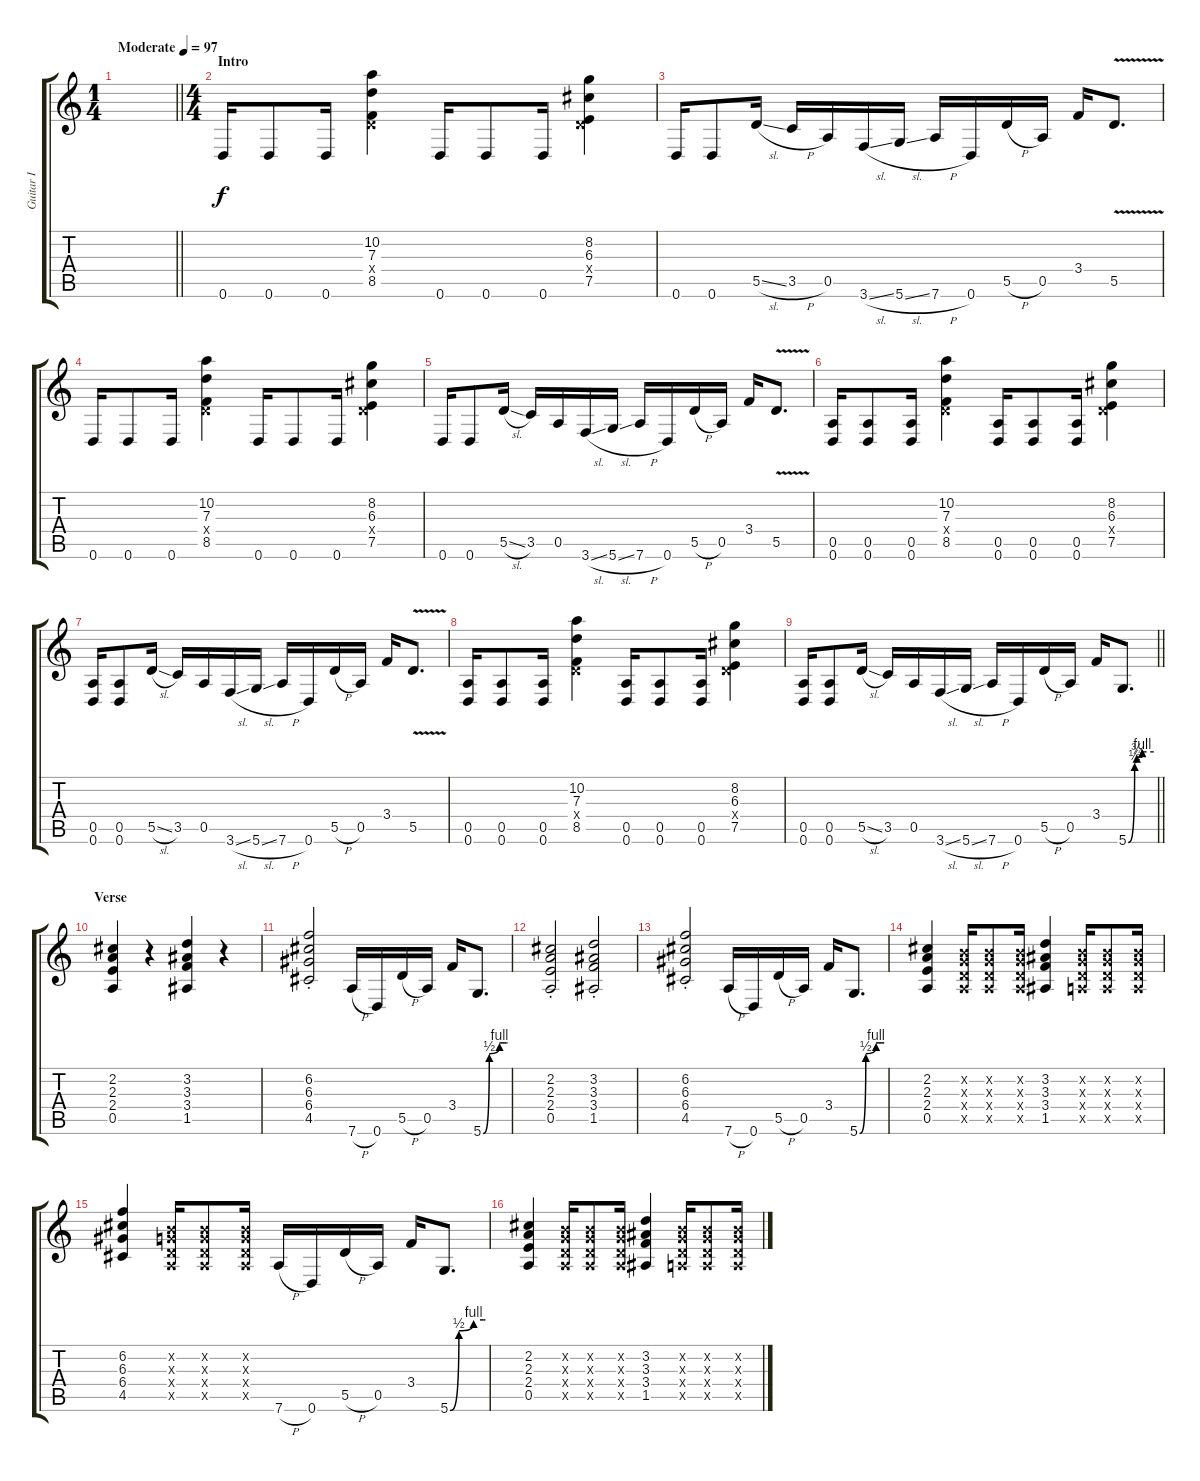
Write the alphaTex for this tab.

\track ("Guitar I" "Guitar I") {instrument overdrivenguitar}
\staff {score tabs}
\tuning (E4 B3 G3 D3 A2 D2) {hide}
\ts (1 4)
\tempo (97 "Moderate")
\clef g2
\barLineRight lightlight
\ks c
|
\ts (4 4)
\section ("" "Intro")
0.6.16 0.6.8 0.6.16 (10.2 7.3 0.4{x} 8.5).4 0.6.16 0.6.8 0.6.16 (8.2 6.3 0.4{x} 7.5).4 |
0.6.16 0.6.8 5.5{sl}.16 3.5{h}.16 0.5.16 3.6{sl}.16 5.6{sl}.16 7.6{h}.16 0.6.16 5.5{h}.16 0.5.16 3.4.16 5.5{v}.8{d} |
0.6.16 0.6.8 0.6.16 (10.2 7.3 0.4{x} 8.5).4 0.6.16 0.6.8 0.6.16 (8.2 6.3 0.4{x} 7.5).4 |
0.6.16 0.6.8 5.5{sl}.16 3.5.16 0.5.16 3.6{sl}.16 5.6{sl}.16 7.6{h}.16 0.6.16 5.5{h}.16 0.5.16 3.4.16 5.5{v}.8{d} |
(0.5 0.6).16 (0.5 0.6).8 (0.5 0.6).16 (10.2 7.3 0.4{x} 8.5).4 (0.5 0.6).16 (0.5 0.6).8 (0.5 0.6).16 (8.2 6.3 0.4{x} 7.5).4 |
(0.5 0.6).16 (0.5 0.6).8 5.5{sl}.16 3.5.16 0.5.16 3.6{sl}.16 5.6{sl}.16 7.6{h}.16 0.6.16 5.5{h}.16 0.5.16 3.4.16 5.5{v}.8{d} |
(0.5 0.6).16 (0.5 0.6).8 (0.5 0.6).16 (10.2 7.3 0.4{x} 8.5).4 (0.5 0.6).16 (0.5 0.6).8 (0.5 0.6).16 (8.2 6.3 0.4{x} 7.5).4 |
\barLineRight lightlight
(0.5 0.6).16 (0.5 0.6).8 5.5{sl}.16 3.5.16 0.5.16 3.6{sl}.16 5.6{sl}.16 7.6{h}.16 0.6.16 5.5{h}.16 0.5.16 3.4.16 5.6{be (custom 0 0 15 2 20 3 29 3 33 4 60 4)}.8{d} |
\section ("" "Verse")
(2.2 2.3 2.4 0.5).4 r.4 (3.2 3.3 3.4 1.5).4 r.4 |
(6.2{st} 6.3{st} 6.4{st} 4.5{st}).2 7.6{h}.16 0.6.16 5.5{h}.16 0.5.16 3.4.16 5.6{be (custom 0 0 15 2 40 4 57 4 60 4)}.8{d} |
(2.2{st} 2.3{st} 2.4{st} 0.5{st}).2 (3.2{st} 3.3{st} 3.4{st} 1.5{st}).2 |
(6.2{st} 6.3{st} 6.4{st} 4.5{st}).2 7.6{h}.16 0.6.16 5.5{h}.16 0.5.16 3.4.16 5.6{be (custom 0 0 15 2 40 4 57 4 60 4)}.8{d} |
(2.2 2.3 2.4 0.5).4 (0.2{x} 0.3{x} 0.4{x} 0.5{x}).16 (0.2{x} 0.3{x} 0.4{x} 0.5{x}).8 (0.2{x} 0.3{x} 0.4{x} 0.5{x}).16 (3.2 3.3 3.4 1.5).4 (0.2{x} 0.3{x} 0.4{x} 0.5{x}).16 (0.2{x} 0.3{x} 0.4{x} 0.5{x}).8 (0.2{x} 0.3{x} 0.4{x} 0.5{x}).16 |
(6.2 6.3 6.4 4.5).4 (0.2{x} 0.3{x} 0.4{x} 0.5{x}).16 (0.2{x} 0.3{x} 0.4{x} 0.5{x}).8 (0.2{x} 0.3{x} 0.4{x} 0.5{x}).16 7.6{h}.16 0.6.16 5.5{h}.16 0.5.16 3.4.16 5.6{be (custom 0 0 15 2 40 4 57 4 60 4)}.8{d} |
(2.2 2.3 2.4 0.5).4 (0.2{x} 0.3{x} 0.4{x} 0.5{x}).16 (0.2{x} 0.3{x} 0.4{x} 0.5{x}).8 (0.2{x} 0.3{x} 0.4{x} 0.5{x}).16 (3.2 3.3 3.4 1.5).4 (0.2{x} 0.3{x} 0.4{x} 0.5{x}).16 (0.2{x} 0.3{x} 0.4{x} 0.5{x}).8 (0.2{x} 0.3{x} 0.4{x} 0.5{x}).16
